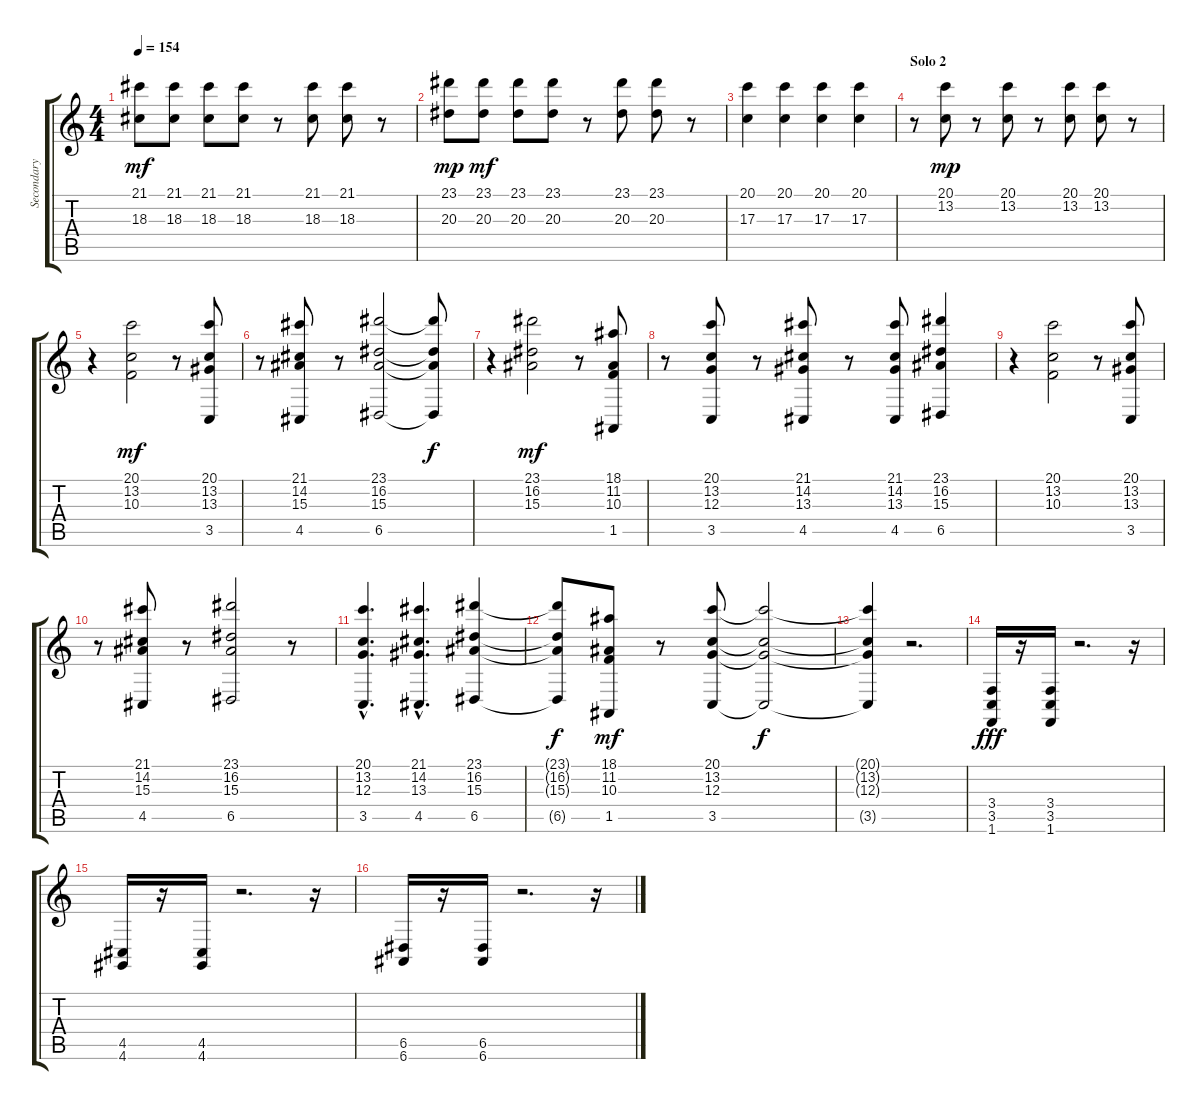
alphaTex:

\track ("Secondary Keyboards" "Secondary ") {instrument brasssection}
\staff {score tabs}
\tuning (E4 B3 G3 D3 A2 E2) {hide}
\ts (4 4)
\tempo 154
\clef g2
\ks c
(21.1 18.3).8{dy mf} (21.1 18.3).8 (21.1 18.3).8 (21.1 18.3).8 r.8 (21.1 18.3).8 (21.1 18.3).8 r.8 |
(23.1 20.3).8{dy mp} (23.1 20.3).8{dy mf} (23.1 20.3).8 (23.1 20.3).8 r.8 (23.1 20.3).8 (23.1 20.3).8 r.8 |
(20.1 17.3).4 (20.1 17.3).4 (20.1 17.3).4 (20.1 17.3).4 |
\section ("" "Solo 2")
r.8{instrument orchestrahit} (20.1 13.2).8{dy mp} r.8 (20.1 13.2).8 r.8 (20.1 13.2).8 (20.1 13.2).8 r.8 |
r.4{instrument brasssection} (20.1 13.2 10.3).2{dy mf} r.8 (20.1 13.2 13.3 3.5).8 |
r.8 (21.1 14.2 15.3 4.5).8 r.8 (23.1 16.2 15.3 6.5).2 (23.1{t} 16.2{t} 15.3{t} 6.5{t}).8{dy f} |
r.4 (23.1 16.2 15.3).2{dy mf} r.8 (18.1 11.2 10.3 1.5).8 |
r.8 (20.1 13.2 12.3 3.5).8 r.8 (21.1 14.2 13.3 4.5).8 r.8 (21.1 14.2 13.3 4.5).8 (23.1 16.2 15.3 6.5).4 |
r.4 (20.1 13.2 10.3).2 r.8 (20.1 13.2 13.3 3.5).8 |
r.8 (21.1 14.2 15.3 4.5).8 r.8 (23.1 16.2 15.3 6.5).2 r.8 |
(20.1{hac} 13.2{hac} 12.3{hac} 3.5{hac}).4{d} (21.1{hac} 14.2{hac} 13.3{hac} 4.5{hac}).4{d} (23.1 16.2 15.3 6.5).4 |
(23.1{t} 16.2{t} 15.3{t} 6.5{t}).8{dy f} (18.1 11.2 10.3 1.5).8{dy mf} r.8 (20.1 13.2 12.3 3.5).8 (20.1{t} 13.2{t} 12.3{t} 3.5{t}).2{dy f} |
(20.1{t} 13.2{t} 12.3{t} 3.5{t}).4 r.2{d} |
(3.4 3.5 1.6).16{dy fff} r.16 (3.4 3.5 1.6).16 r.2{d} r.16 |
(4.5 4.6).16 r.16 (4.5 4.6).16 r.2{d} r.16 |
(6.5 6.6).16 r.16 (6.5 6.6).16 r.2{d} r.16
